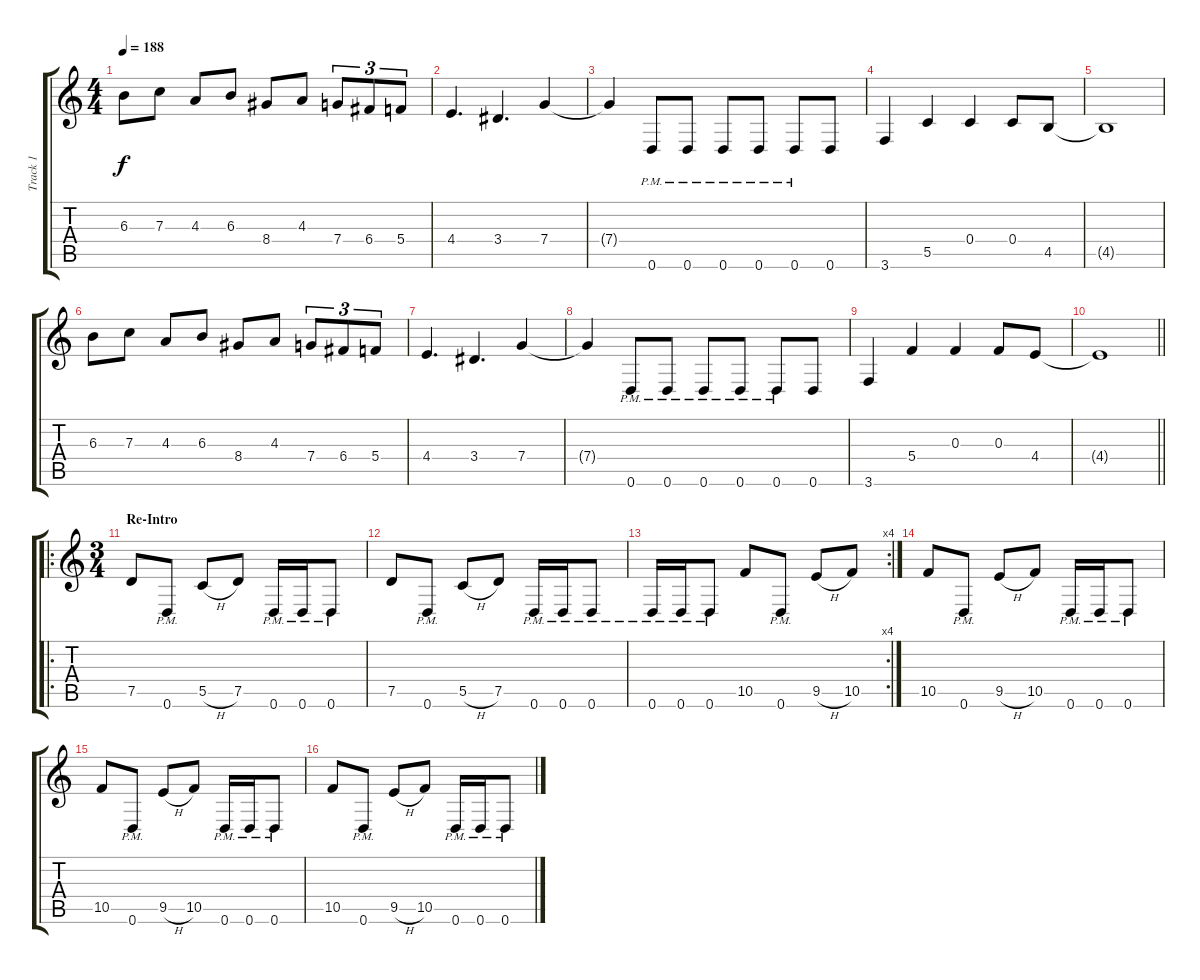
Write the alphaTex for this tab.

\track ("Track 1" "Track 1") {instrument overdrivenguitar}
\staff {score tabs}
\tuning (D4 A3 F3 C3 G2 D2) {hide}
\ts (4 4)
\tempo 188
\clef g2
\ks c
6.3.8{dy f} 7.3.8 4.3.8 6.3.8 8.4.8 4.3.8 7.4.8{tu (3 2)} 6.4.8{tu (3 2)} 5.4.8{tu (3 2)} |
4.4.4{d} 3.4.4{d} 7.4.4 |
7.4{t}.4 0.6{pm}.8 0.6{pm}.8 0.6{pm}.8 0.6{pm}.8 0.6{pm}.8 0.6.8 |
3.6.4 5.5.4 0.4.4 0.4.8 4.5.8 |
4.5{t}.1 |
6.3.8 7.3.8 4.3.8 6.3.8 8.4.8 4.3.8 7.4.8{tu (3 2)} 6.4.8{tu (3 2)} 5.4.8{tu (3 2)} |
4.4.4{d} 3.4.4{d} 7.4.4 |
7.4{t}.4 0.6{pm}.8 0.6{pm}.8 0.6{pm}.8 0.6{pm}.8 0.6{pm}.8 0.6.8 |
3.6.4 5.4.4 0.3.4 0.3.8 4.4.8 |
\barLineRight lightlight
4.4{t}.1 |
\ro
\ts (3 4)
\section ("" "Re-Intro")
7.5.8 0.6{pm}.8 5.5{h}.8 7.5.8 0.6{pm}.16 0.6{pm}.16 0.6{pm}.8 |
7.5.8 0.6{pm}.8 5.5{h}.8 7.5.8 0.6{pm}.16 0.6{pm}.16 0.6{pm}.8 |
\rc 4
0.6{pm}.16 0.6{pm}.16 0.6{pm}.8 10.5.8 0.6{pm}.8 9.5{h}.8 10.5.8 |
10.5.8 0.6{pm}.8 9.5{h}.8 10.5.8 0.6{pm}.16 0.6{pm}.16 0.6{pm}.8 |
10.5.8 0.6{pm}.8 9.5{h}.8 10.5.8 0.6{pm}.16 0.6{pm}.16 0.6{pm}.8 |
10.5.8 0.6{pm}.8 9.5{h}.8 10.5.8 0.6{pm}.16 0.6{pm}.16 0.6{pm}.8
